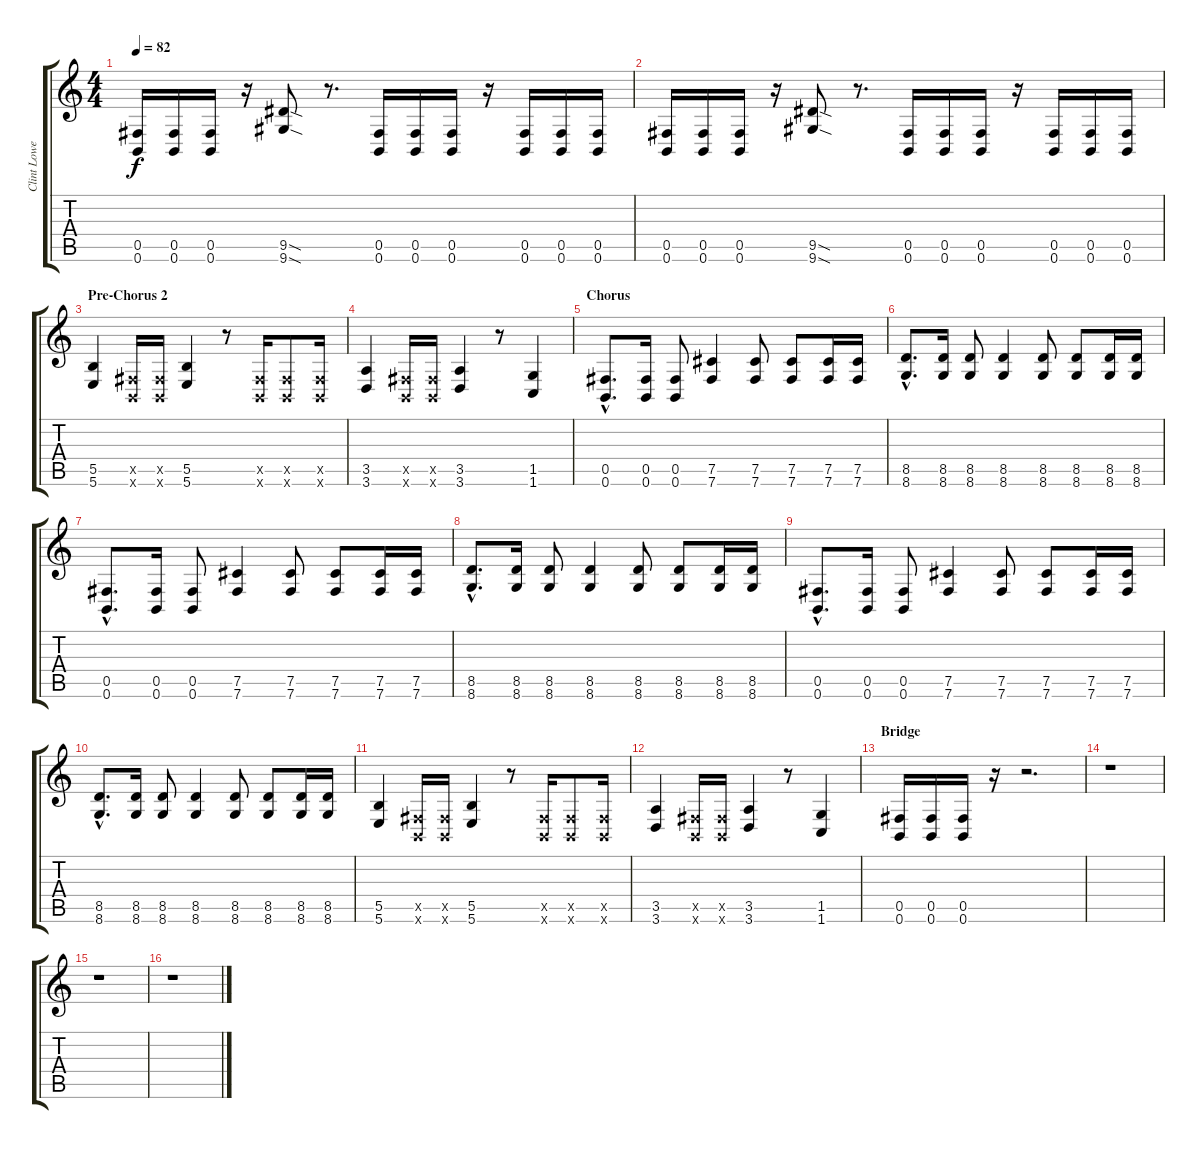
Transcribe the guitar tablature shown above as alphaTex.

\track ("Clint Lowery" "Clint Lowe") {instrument distortionguitar}
\staff {score tabs}
\tuning (E4 B3 G3 B2 Gb2 B1) {hide}
\ts (4 4)
\tempo 82
\clef g2
\ks c
(0.5 0.6).16{dy f} (0.5 0.6).16 (0.5 0.6).16 r.16 (9.5{sod} 9.6{sod}).8 r.8{d} (0.5 0.6).16 (0.5 0.6).16 (0.5 0.6).16 r.16 (0.5 0.6).16 (0.5 0.6).16 (0.5 0.6).16 |
(0.5 0.6).16 (0.5 0.6).16 (0.5 0.6).16 r.16 (9.5{sod} 9.6{sod}).8 r.8{d} (0.5 0.6).16 (0.5 0.6).16 (0.5 0.6).16 r.16 (0.5 0.6).16 (0.5 0.6).16 (0.5 0.6).16 |
\section ("" "Pre-Chorus 2")
(5.5 5.6).4 (0.5{x} 0.6{x}).16 (0.5{x} 0.6{x}).16 (5.5 5.6).4 r.8 (0.5{x} 0.6{x}).16 (0.5{x} 0.6{x}).8 (0.5{x} 0.6{x}).16 |
(3.5 3.6).4 (0.5{x} 0.6{x}).16 (0.5{x} 0.6{x}).16 (3.5 3.6).4 r.8 (1.5 1.6).4 |
\section ("" "Chorus")
(0.5{hac} 0.6{hac}).8{d} (0.5 0.6).16 (0.5 0.6).8 (7.5 7.6).4 (7.5 7.6).8 (7.5 7.6).8 (7.5 7.6).16 (7.5 7.6).16 |
(8.5{hac} 8.6{hac}).8{d} (8.5 8.6).16 (8.5 8.6).8 (8.5 8.6).4 (8.5 8.6).8 (8.5 8.6).8 (8.5 8.6).16 (8.5 8.6).16 |
(0.5{hac} 0.6{hac}).8{d} (0.5 0.6).16 (0.5 0.6).8 (7.5 7.6).4 (7.5 7.6).8 (7.5 7.6).8 (7.5 7.6).16 (7.5 7.6).16 |
(8.5{hac} 8.6{hac}).8{d} (8.5 8.6).16 (8.5 8.6).8 (8.5 8.6).4 (8.5 8.6).8 (8.5 8.6).8 (8.5 8.6).16 (8.5 8.6).16 |
(0.5{hac} 0.6{hac}).8{d} (0.5 0.6).16 (0.5 0.6).8 (7.5 7.6).4 (7.5 7.6).8 (7.5 7.6).8 (7.5 7.6).16 (7.5 7.6).16 |
(8.5{hac} 8.6{hac}).8{d} (8.5 8.6).16 (8.5 8.6).8 (8.5 8.6).4 (8.5 8.6).8 (8.5 8.6).8 (8.5 8.6).16 (8.5 8.6).16 |
(5.5 5.6).4 (0.5{x} 0.6{x}).16 (0.5{x} 0.6{x}).16 (5.5 5.6).4 r.8 (0.5{x} 0.6{x}).16 (0.5{x} 0.6{x}).8 (0.5{x} 0.6{x}).16 |
(3.5 3.6).4 (0.5{x} 0.6{x}).16 (0.5{x} 0.6{x}).16 (3.5 3.6).4 r.8 (1.5 1.6).4 |
\section ("" "Bridge")
(0.5 0.6).16 (0.5 0.6).16 (0.5 0.6).16 r.16 r.2{d} |
r.1 |
r.1 |
r.1
